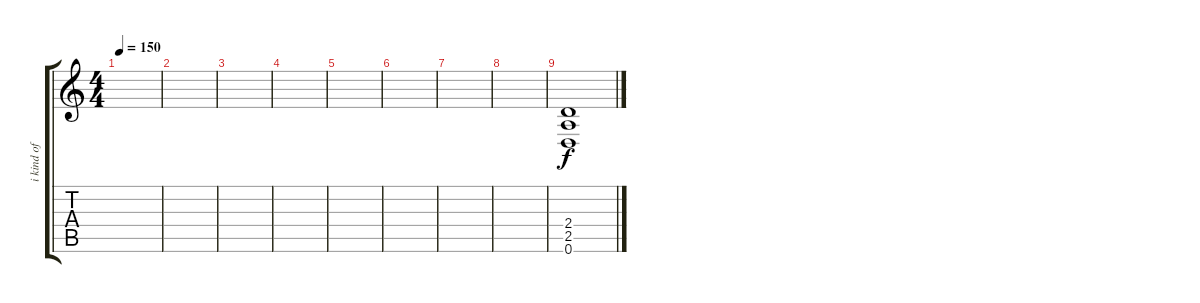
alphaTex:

\track ("i kind of miss this track" "i kind of ") {instrument distortionguitar}
\staff {score tabs}
\tuning (D4 A3 F3 C3 G2 D2) {hide}
\ts (4 4)
\tempo 150
\clef g2
\ks c
|
|
|
|
|
|
|
|
(2.4 2.5 0.6).1
